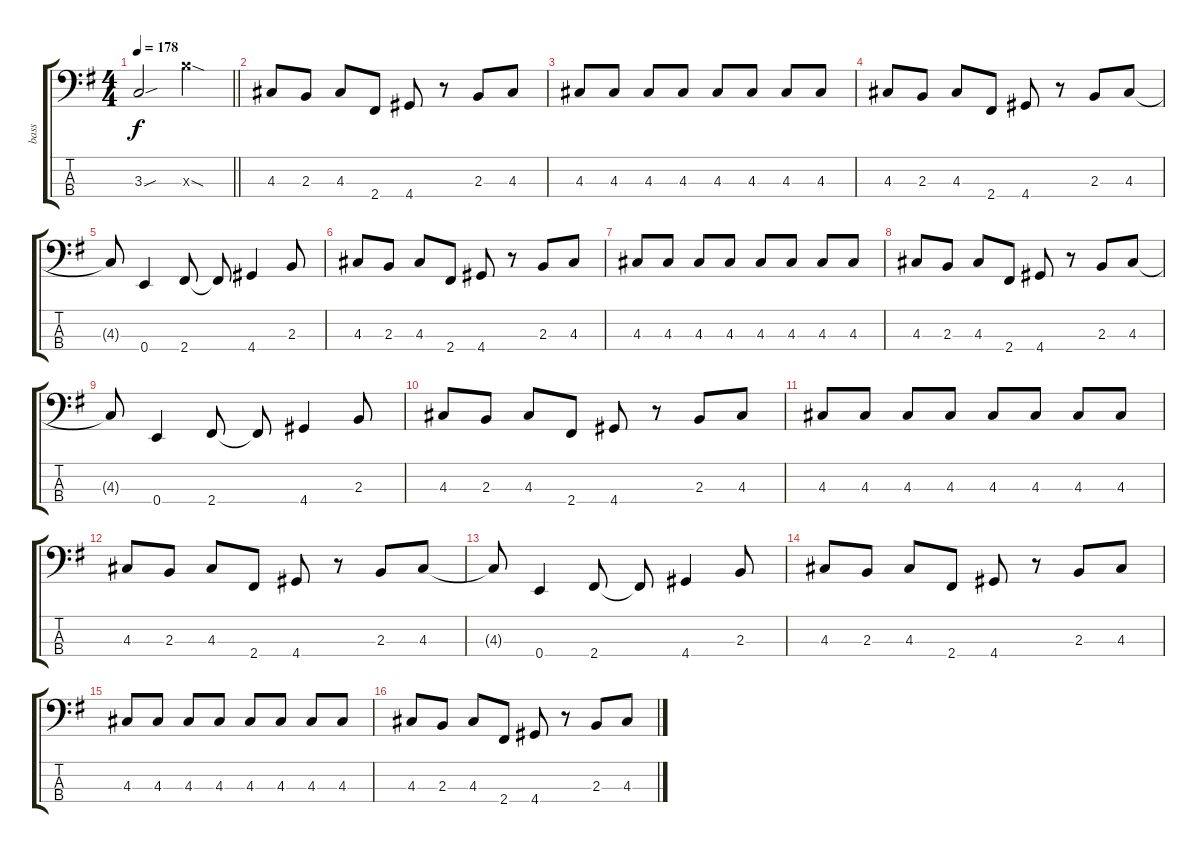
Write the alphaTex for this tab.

\track ("bass" "bass") {instrument electricbassfinger}
\staff {score tabs}
\tuning (G2 D2 A1 E1) {hide}
\ts (4 4)
\tempo 178
\clef f4
\barLineRight lightlight
\ks eminor
3.3{sou t}.2{dy f} 14.3{sod x}.2 |
4.3.8 2.3.8 4.3.8 2.4.8 4.4.8 r.8 2.3.8 4.3.8 |
4.3.8 4.3.8 4.3.8 4.3.8 4.3.8 4.3.8 4.3.8 4.3.8 |
4.3.8 2.3.8 4.3.8 2.4.8 4.4.8 r.8 2.3.8 4.3.8 |
4.3{t}.8 0.4.4 2.4.8 2.4{t}.8 4.4.4 2.3.8 |
4.3.8 2.3.8 4.3.8 2.4.8 4.4.8 r.8 2.3.8 4.3.8 |
4.3.8 4.3.8 4.3.8 4.3.8 4.3.8 4.3.8 4.3.8 4.3.8 |
4.3.8 2.3.8 4.3.8 2.4.8 4.4.8 r.8 2.3.8 4.3.8 |
4.3{t}.8 0.4.4 2.4.8 2.4{t}.8 4.4.4 2.3.8 |
4.3.8 2.3.8 4.3.8 2.4.8 4.4.8 r.8 2.3.8 4.3.8 |
4.3.8 4.3.8 4.3.8 4.3.8 4.3.8 4.3.8 4.3.8 4.3.8 |
4.3.8 2.3.8 4.3.8 2.4.8 4.4.8 r.8 2.3.8 4.3.8 |
4.3{t}.8 0.4.4 2.4.8 2.4{t}.8 4.4.4 2.3.8 |
4.3.8 2.3.8 4.3.8 2.4.8 4.4.8 r.8 2.3.8 4.3.8 |
4.3.8 4.3.8 4.3.8 4.3.8 4.3.8 4.3.8 4.3.8 4.3.8 |
4.3.8 2.3.8 4.3.8 2.4.8 4.4.8 r.8 2.3.8 4.3.8
